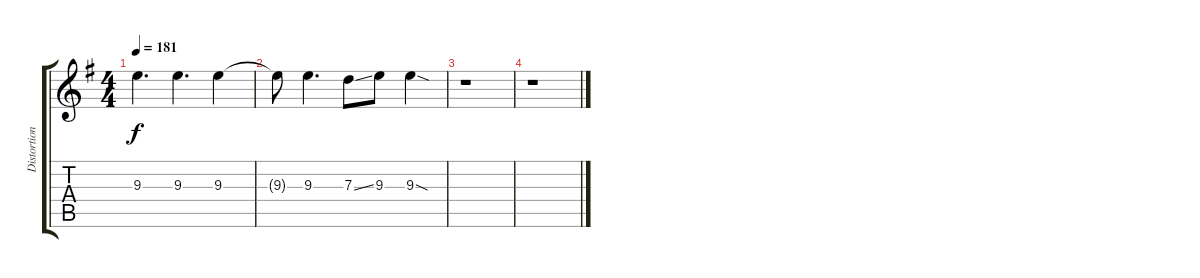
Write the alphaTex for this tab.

\track ("Distortion 6" "Distortion") {instrument distortionguitar}
\staff {score tabs}
\tuning (E4 B3 G3 D3 A2 E2) {hide}
\ts (4 4)
\tempo 181
\clef g2
\ks g
9.3.4{d dy f} 9.3.4{d} 9.3.4 |
9.3{t}.8 9.3.4{d} 7.3{ss}.8 9.3.8 9.3{sod}.4 |
r.1 |
r.1
